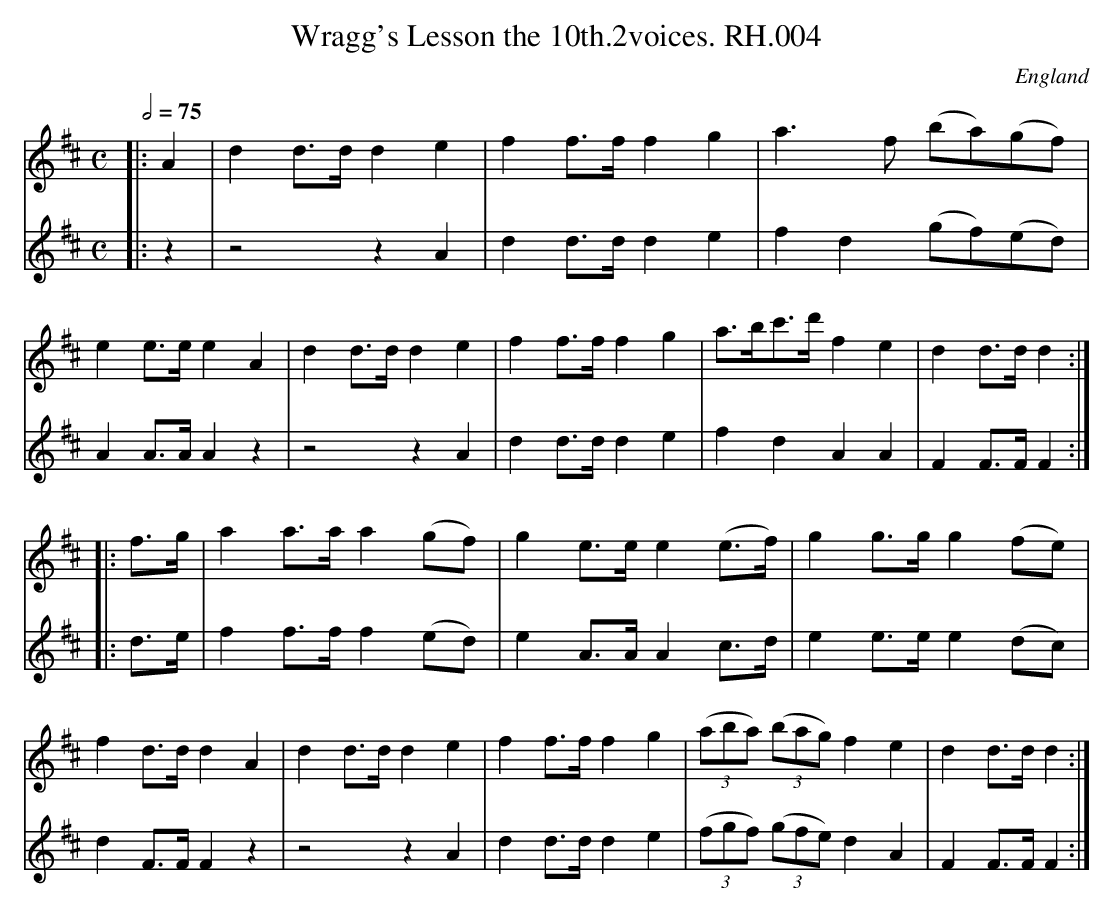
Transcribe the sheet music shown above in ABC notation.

X:1
T:Wragg's Lesson the 10th.2voices. RH.004
L:1/8
M:C
O:England
Q:2/4=75
K:D
[V:1]|:A2|d2d>dd2e2|f2f>ff2g2|a3f (ba)(gf)|
e2e>ee2A2|d2d>dd2e2|f2f>ff2g2|a>bc'>d'f2e2|d2d>dd2:|
[V:2]|:z2|z4z2A2|d2d>dd2e2|f2d2(gf)(ed)|A2A>AA2z2|
z4z2A2|d2d>dd2e2|f2d2A2A2|F2F>FF2:|
[V:1]|:f>g|a2a>aa2(gf)|g2e>ee2(e>f)|g2g>gg2(fe)|
f2d>dd2A2|d2d>dd2e2|f2f>ff2g2|((3aba) ((3bag) f2e2|d2d>dd2:|
[V:2]|:d>e|f2f>ff2(ed)|e2A>AA2c>d|e2e>ee2(dc)|
d2F>FF2z2|z4z2A2|d2d>dd2e2|((3fgf) ((3gfe)d2A2|F2F>FF2:|
